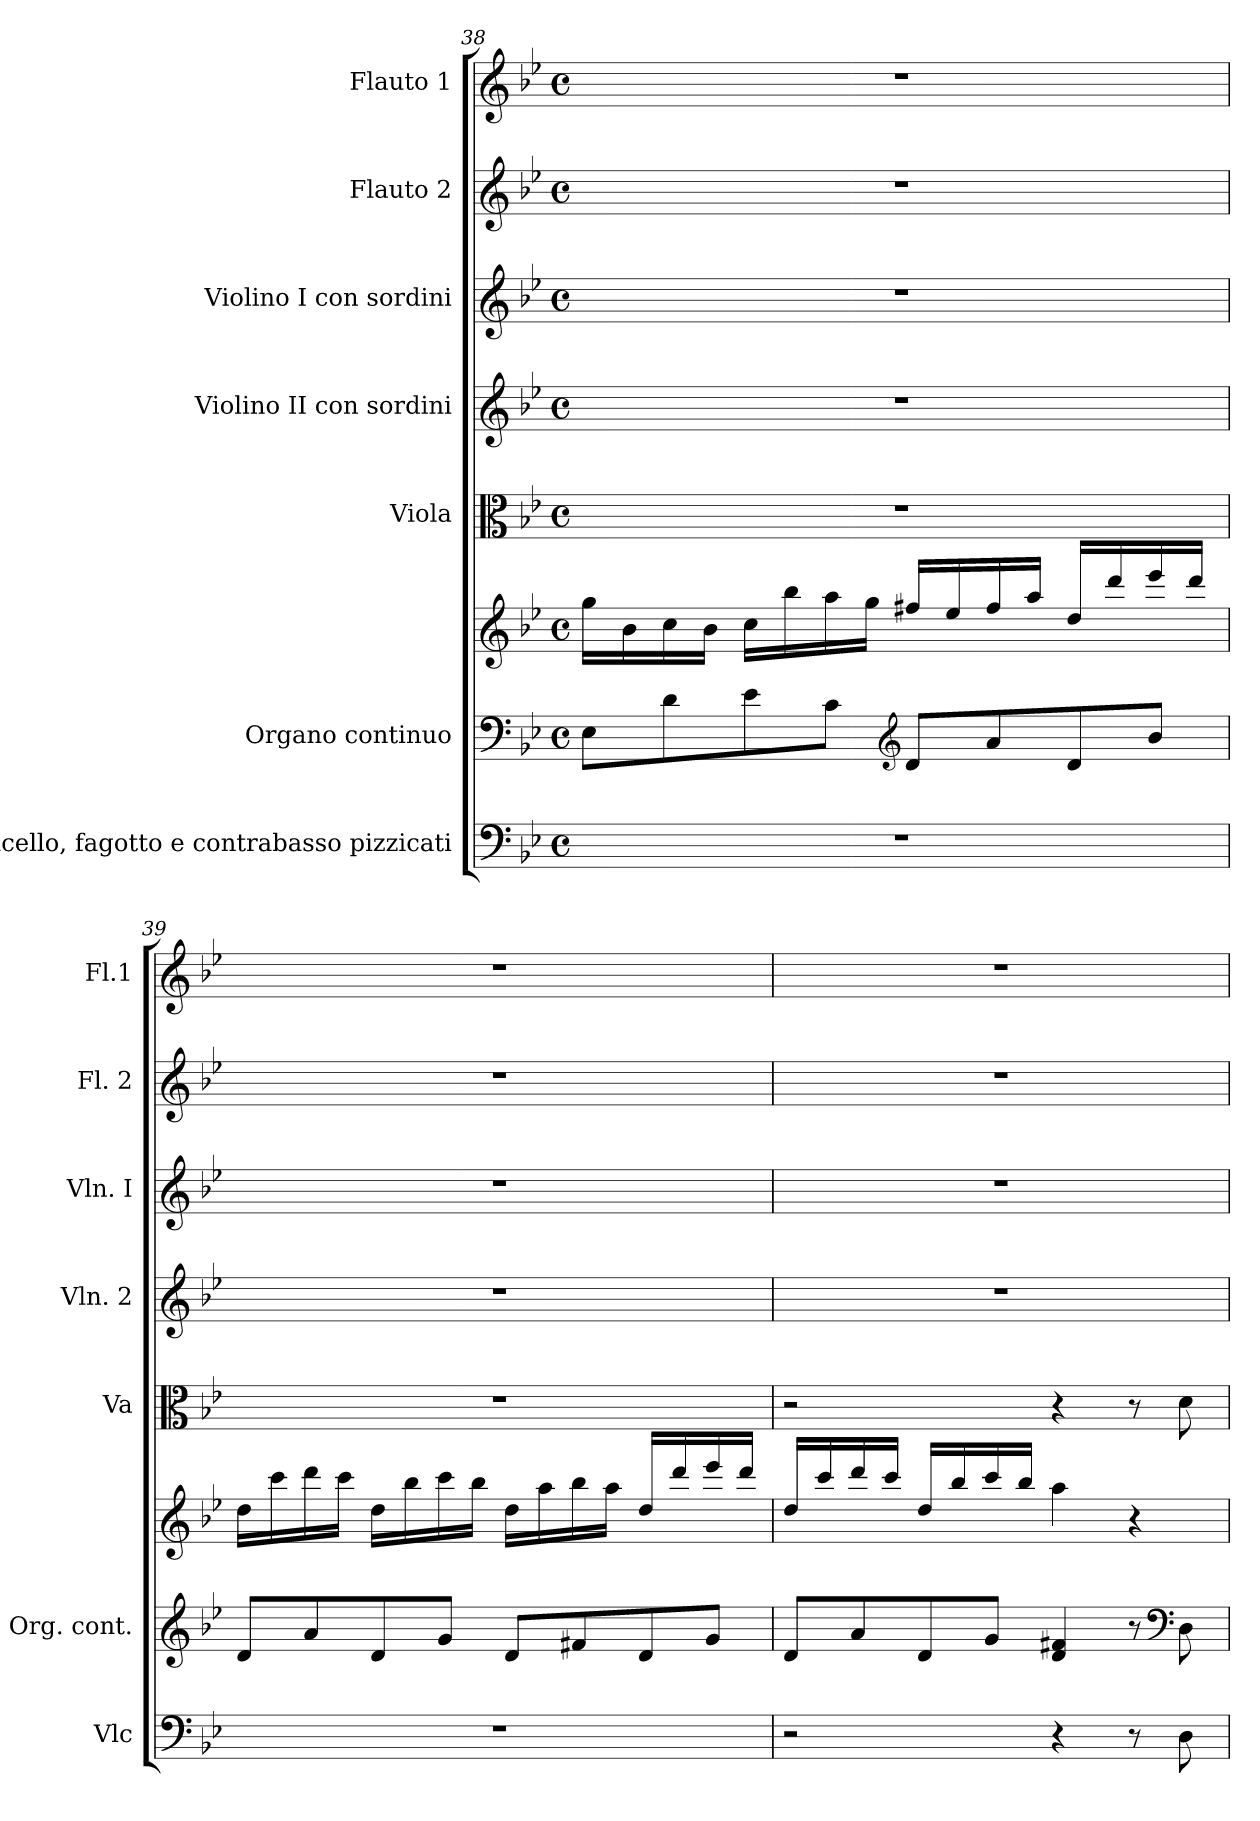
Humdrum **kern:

**kern	**kern	**kern	**kern	**kern	**kern	**kern	**kern
*part7	*part6	*part6	*part5	*part4	*part3	*part2	*part1
*staff8	*staff7	*staff6	*staff5	*staff4	*staff3	*staff2	*staff1
*I"Violoncello, fagotto e contrabasso pizzicati	*I"Organo  continuo	*	*I"Viola	*I"Violino II con sordini	*I"Violino I  con sordini	*I"Flauto 2	*I"Flauto 1
*I'Vlc	*I'Org.  cont.	*	*I'Va	*I'Vln. 2	*I'Vln. I	*I'Fl. 2	*I'Fl.1
!!LO:LB:g=z
*clefF4	*clefF4	*clefG2	*clefC3	*clefG2	*clefG2	*clefG2	*clefG2
*k[b-e-]	*k[b-e-]	*k[b-e-]	*k[b-e-]	*k[b-e-]	*k[b-e-]	*k[b-e-]	*k[b-e-]
*M4/4	*M4/4	*M4/4	*M4/4	*M4/4	*M4/4	*M4/4	*M4/4
*met(c)	*met(c)	*met(c)	*met(c)	*met(c)	*met(c)	*met(c)	*met(c)
=38	=38	=38	=38	=38	=38	=38	=38
1r	8E-\L	16gg\LL	1r	1r	1r	1r	1r
.	.	16b-\	.	.	.	.	.
.	8d\	16cc\	.	.	.	.	.
.	.	16b-\JJ	.	.	.	.	.
.	8e-\	16cc\LL	.	.	.	.	.
.	.	16bb-\	.	.	.	.	.
.	8c\J	16aa\	.	.	.	.	.
.	.	16gg\JJ	.	.	.	.	.
*	*clefG2	*	*	*	*	*	*
.	8d/L	16ff#X/LL	.	.	.	.	.
.	.	16ee-/	.	.	.	.	.
.	8a/	16ff#/	.	.	.	.	.
.	.	16aa/JJ	.	.	.	.	.
.	8d/	16dd/LL	.	.	.	.	.
.	.	16ddd/	.	.	.	.	.
.	8b-/J	16eee-/	.	.	.	.	.
.	.	16ddd/JJ	.	.	.	.	.
=39	=39	=39	=39	=39	=39	=39	=39
1r	8d/L	16dd\LL	1r	1r	1r	1r	1r
.	.	16ccc\	.	.	.	.	.
.	8a/	16ddd\	.	.	.	.	.
.	.	16ccc\JJ	.	.	.	.	.
.	8d/	16dd\LL	.	.	.	.	.
.	.	16bb-\	.	.	.	.	.
.	8g/J	16ccc\	.	.	.	.	.
.	.	16bb-\JJ	.	.	.	.	.
.	8d/L	16dd\LL	.	.	.	.	.
.	.	16aa\	.	.	.	.	.
.	8f#X/	16bb-\	.	.	.	.	.
.	.	16aa\JJ	.	.	.	.	.
.	8d/	16dd/LL	.	.	.	.	.
.	.	16ddd/	.	.	.	.	.
.	8g/J	16eee-/	.	.	.	.	.
.	.	16ddd/JJ	.	.	.	.	.
=40	=40	=40	=40	=40	=40	=40	=40
2r	8d/L	16dd/LL	2r	1r	1r	1r	1r
.	.	16ccc/	.	.	.	.	.
.	8a/	16ddd/	.	.	.	.	.
.	.	16ccc/JJ	.	.	.	.	.
.	8d/	16dd/LL	.	.	.	.	.
.	.	16bb-/	.	.	.	.	.
.	8g/J	16ccc/	.	.	.	.	.
.	.	16bb-/JJ	.	.	.	.	.
4r	4d/ 4f#X/	4aa\	4r	.	.	.	.
8r	8r	4r	8r	.	.	.	.
*	*clefF4	*	*	*	*	*	*
8D\	8D\	.	8d\	.	.	.	.
=	=	=	=	=	=	=	=
*-	*-	*-	*-	*-	*-	*-	*-
